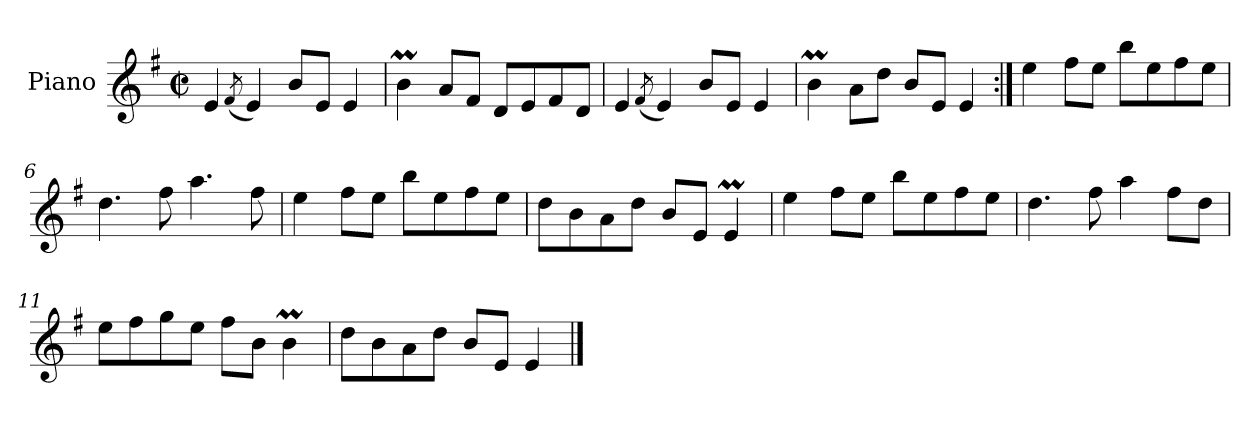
**kern
*part1
*staff1
*I"Piano
*I'Pno
*clefG2
*k[f#]
*M2/2
*met(c|)
=1
4e/
(8qf#/
4e/)
8b/L
8e/J
4e/
=2
4bm\
8a/L
8f#/J
8d/L
8e/
8f#/
8d/J
=3
4e/
(8qf#/
4e/)
8b/L
8e/J
4e/
=4
4bm\
8a\L
8dd\J
8b/L
8e/J
4e/
=5:|!
4ee\
8ff#\L
8ee\J
8bb\L
8ee\
8ff#\
8ee\J
=6
4.dd\
8ff#\
4.aa\
8ff#\
!!LO:LB:g=z
=7
4ee\
8ff#\L
8ee\J
8bb\L
8ee\
8ff#\
8ee\J
=8
8dd\L
8b\
8a\
8dd\J
8b/L
8e/J
4eM/
=9
4ee\
8ff#\L
8ee\J
8bb\L
8ee\
8ff#\
8ee\J
=10
4.dd\
8ff#\
4aa\
8ff#\L
8dd\J
=11
8ee\L
8ff#\
8gg\
8ee\J
8ff#\L
8b\J
4bm\
=12
8dd\L
8b\
8a\
8dd\J
8b/L
8e/J
4e/
==
*-
